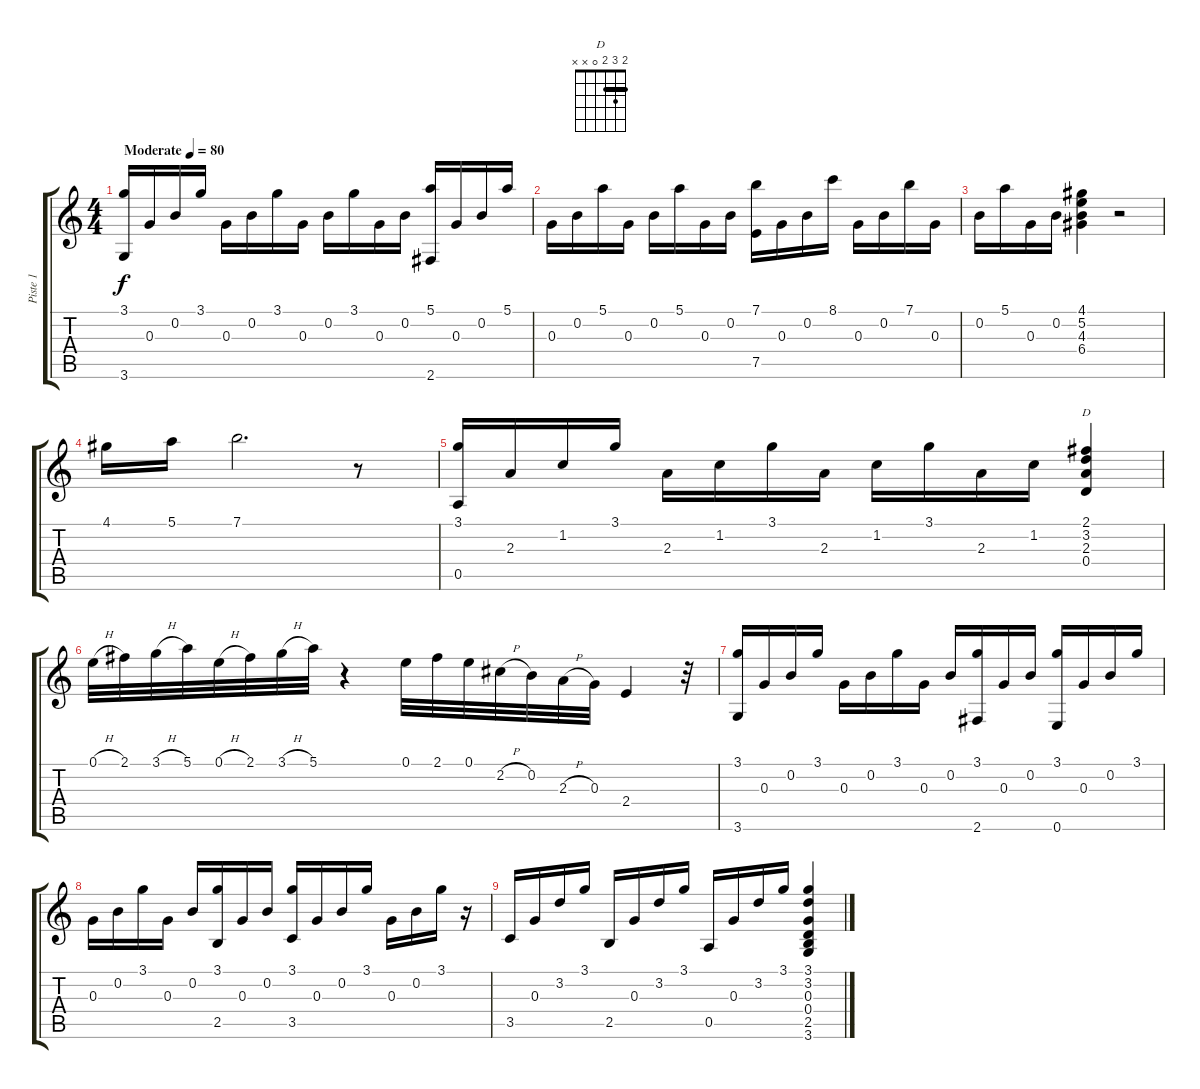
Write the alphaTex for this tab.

\track ("Piste 1" "Piste 1") {instrument acousticguitarsteel}
\staff {score tabs}
\tuning (E4 B3 G3 D3 A2 E2) {hide}
\chord ("D" 2 3 2 0 x x) {barre 2}
\ts (4 4)
\tempo (80 "Moderate")
\clef g2
\ks c
(3.1 3.6).16{dy f instrument acousticguitarsteel} 0.3.16 0.2.16 3.1.16 0.3.16 0.2.16 3.1.16 0.3.16 0.2.16 3.1.16 0.3.16 0.2.16 (5.1 2.6).16 0.3.16 0.2.16 5.1.16 |
0.3.16 0.2.16 5.1.16 0.3.16 0.2.16 5.1.16 0.3.16 0.2.16 (7.1 7.5).16 0.3.16 0.2.16 8.1.16 0.3.16 0.2.16 7.1.16 0.3.16 |
0.2.16 5.1.16 0.3.16 0.2.16 (4.1 5.2 4.3 6.4).4 r.2 |
4.1.16 5.1.16 7.1.2{d} r.8 |
(3.1 0.5).16 2.3.16 1.2.16 3.1.16 2.3.16 1.2.16 3.1.16 2.3.16 1.2.16 3.1.16 2.3.16 1.2.16 (2.1 3.2 2.3 0.4).4{ch "D"} |
0.1{h}.32 2.1.32 3.1{h}.32 5.1.32 0.1{h}.32 2.1.32 3.1{h}.32 5.1.32 r.4 0.1.32 2.1.32 0.1.32 2.2{h}.32 0.2.32 2.3{h}.32 0.3.32 2.4.4 r.32 |
(3.1 3.6).16 0.3.16 0.2.16 3.1.16 0.3.16 0.2.16 3.1.16 0.3.16 0.2.16 (3.1 2.6).16 0.3.16 0.2.16 (3.1 0.6).16 0.3.16 0.2.16 3.1.16 |
0.3.16 0.2.16 3.1.16 0.3.16 0.2.16 (3.1 2.5).16 0.3.16 0.2.16 (3.1 3.5).16 0.3.16 0.2.16 3.1.16 0.3.16 0.2.16 3.1.16 r.16 |
3.5.16 0.3.16 3.2.16 3.1.16 2.5.16 0.3.16 3.2.16 3.1.16 0.5.16 0.3.16 3.2.16 3.1.16 (3.1 3.2 0.3 0.4 2.5 3.6).4
